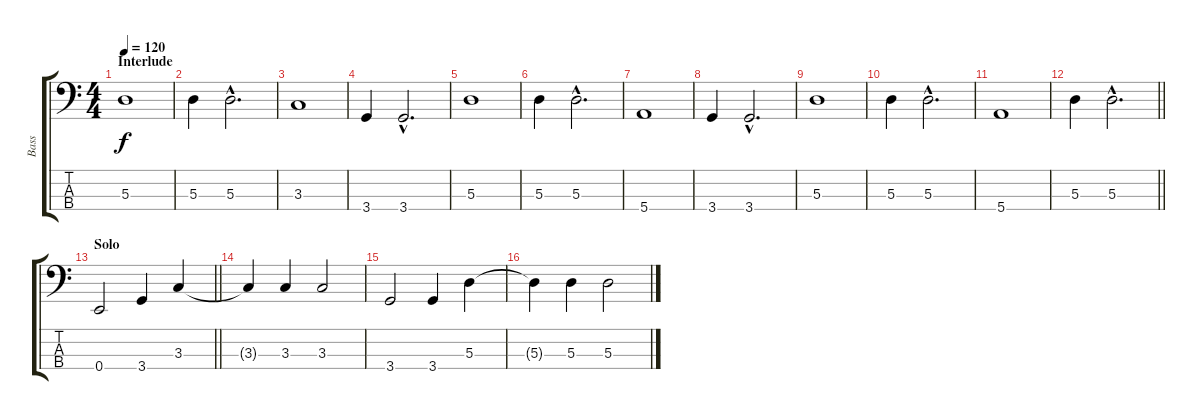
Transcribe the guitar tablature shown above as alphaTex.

\track ("Bass" "Bass") {instrument electricbassfinger}
\staff {score tabs}
\tuning (G2 D2 A1 E1) {hide}
\ts (4 4)
\section ("" "Interlude")
\tempo 120
\clef f4
\ks c
5.3.1{dy f} |
5.3.4 5.3{hac}.2{d} |
3.3.1 |
3.4.4 3.4{hac}.2{d} |
5.3.1 |
5.3.4 5.3{hac}.2{d} |
5.4.1 |
3.4.4 3.4{hac}.2{d} |
5.3.1 |
5.3.4 5.3{hac}.2{d} |
5.4.1 |
\barLineRight lightlight
5.3.4 5.3{hac}.2{d} |
\section ("" "Solo")
\barLineRight lightlight
0.4.2{volume 16} 3.4.4 3.3.4 |
3.3{t}.4 3.3.4 3.3.2 |
3.4.2 3.4.4 5.3.4 |
5.3{t}.4 5.3.4 5.3.2
